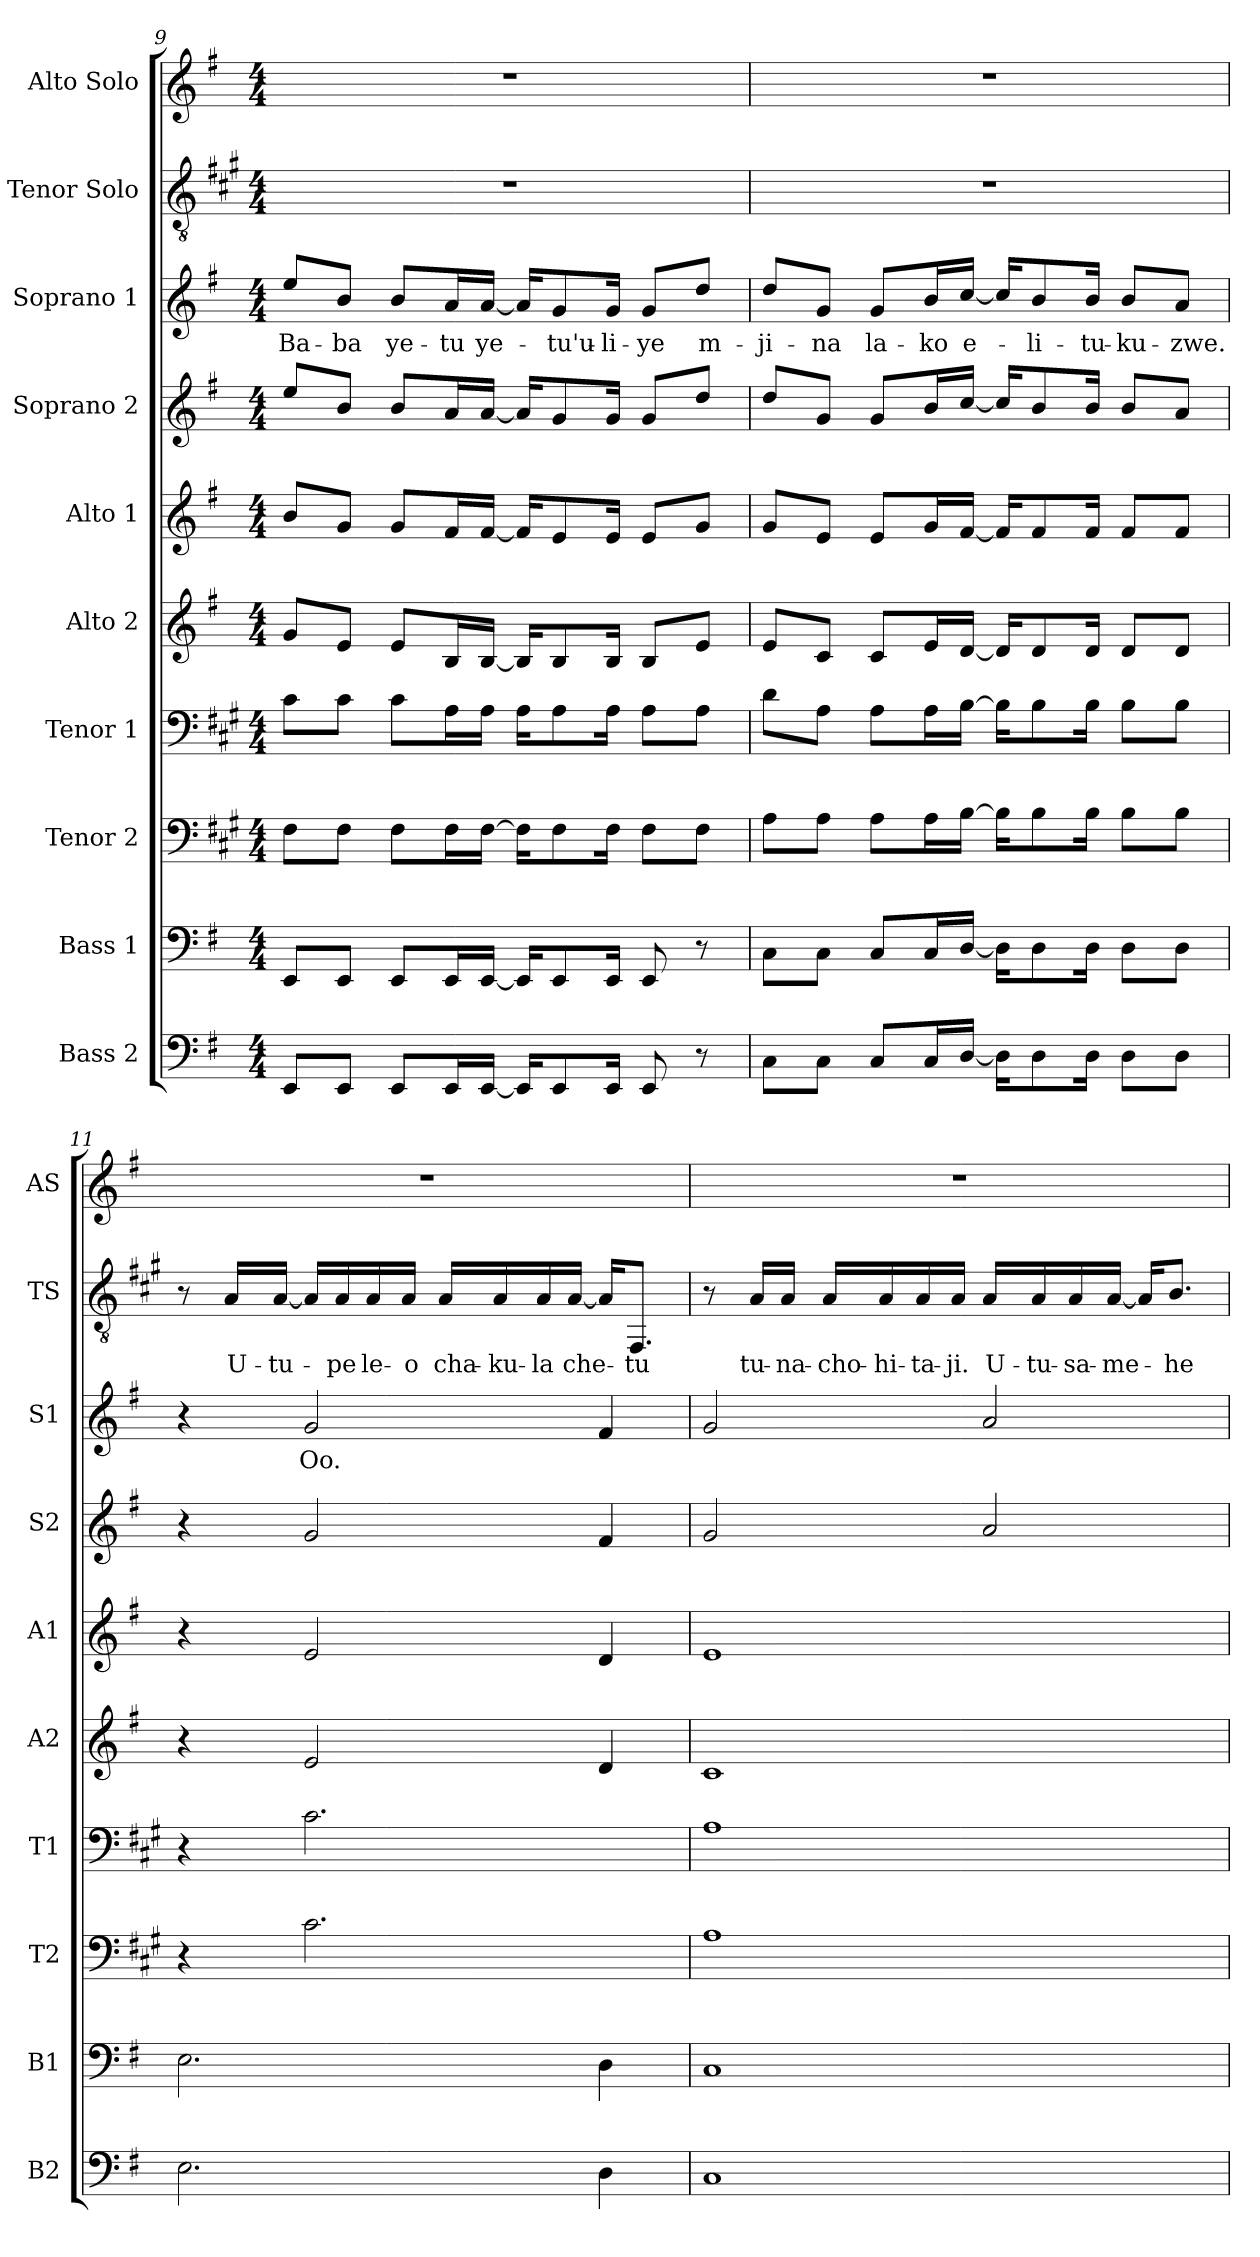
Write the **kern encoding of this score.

**kern	**kern	**kern	**kern	**kern	**kern	**kern	**kern	**text	**kern	**text	**kern
*part10	*part9	*part8	*part7	*part6	*part5	*part4	*part3	*part3	*part2	*part2	*part1
*staff10	*staff9	*staff8	*staff7	*staff6	*staff5	*staff4	*staff3	*staff3	*staff2	*staff2	*staff1
*I"Bass 2	*I"Bass 1	*I"Tenor 2	*I"Tenor 1	*I"Alto 2	*I"Alto 1	*I"Soprano 2	*I"Soprano 1	*	*I"Tenor Solo	*	*I"Alto Solo
*I'B2	*I'B1	*I'T2	*I'T1	*I'A2	*I'A1	*I'S2	*I'S1	*	*I'TS	*	*I'AS
!!LO:PB:g=z
*clefF4	*clefF4	*clefF4	*clefF4	*clefG2	*clefG2	*clefG2	*clefG2	*	*clefGv2	*	*clefG2
*	*	*ITrd1c2	*ITrd1c2	*	*	*	*	*	*ITrd1c2	*	*
*k[f#]	*k[f#]	*k[f#]	*k[f#]	*k[f#]	*k[f#]	*k[f#]	*k[f#]	*	*k[f#]	*	*k[f#]
*M4/4	*M4/4	*M4/4	*M4/4	*M4/4	*M4/4	*M4/4	*M4/4	*	*M4/4	*	*M4/4
=9	=9	=9	=9	=9	=9	=9	=9	=9	=9	=9	=9
8EE/L	8EE/L	8E\L	8B\L	8g/L	8b/L	8ee/L	8ee/L	Ba-	1r	.	1r
8EE/J	8EE/J	8E\J	8B\J	8e/J	8g/J	8b/J	8b/J	-ba	.	.	.
8EE/L	8EE/L	8E\L	8B\L	8e/L	8g/L	8b/L	8b/L	ye-	.	.	.
16EE/L	16EE/L	16E\L	16G\L	16B/L	16f#/L	16a/L	16a/L	-tu	.	.	.
[16EE/JJ	[16EE/JJ	[16E\JJ	16G\JJ	[16B/JJ	[16f#/JJ	[16a/JJ	[16a/JJ	ye-	.	.	.
16EE/KL]	16EE/KL]	16E\KL]	16G\KL	16B/KL]	16f#/KL]	16a/KL]	16a/KL]	.	.	.	.
8EE/	8EE/	8E\	8G\	8B/	8e/	8g/	8g/	-tu'u-	.	.	.
16EE/Jk	16EE/Jk	16E\Jk	16G\Jk	16B/Jk	16e/Jk	16g/Jk	16g/Jk	-li-	.	.	.
8EE/	8EE/	8E\L	8G\L	8B/L	8e/L	8g/L	8g/L	-ye	.	.	.
8r	8r	8E\J	8G\J	8e/J	8g/J	8dd/J	8dd/J	m-	.	.	.
=10	=10	=10	=10	=10	=10	=10	=10	=10	=10	=10	=10
8C\L	8C\L	8G\L	8c\L	8e/L	8g/L	8dd/L	8dd/L	-ji-	1r	.	1r
8C\J	8C\J	8G\J	8G\J	8c/J	8e/J	8g/J	8g/J	-na	.	.	.
8C/L	8C/L	8G\L	8G\L	8c/L	8e/L	8g/L	8g/L	la-	.	.	.
16C/L	16C/L	16G\L	16G\L	16e/L	16g/L	16b/L	16b/L	-ko	.	.	.
[16D/JJ	[16D/JJ	[16A\JJ	[16A\JJ	[16d/JJ	[16f#/JJ	[16cc/JJ	[16cc/JJ	e-	.	.	.
16D\KL]	16D\KL]	16A\KL]	16A\KL]	16d/KL]	16f#/KL]	16cc/KL]	16cc/KL]	.	.	.	.
8D\	8D\	8A\	8A\	8d/	8f#/	8b/	8b/	-li-	.	.	.
16D\Jk	16D\Jk	16A\Jk	16A\Jk	16d/Jk	16f#/Jk	16b/Jk	16b/Jk	-tu-	.	.	.
8D\L	8D\L	8A\L	8A\L	8d/L	8f#/L	8b/L	8b/L	-ku-	.	.	.
8D\J	8D\J	8A\J	8A\J	8d/J	8f#/J	8a/J	8a/J	-zwe.	.	.	.
!!LO:PB:g=z
=11	=11	=11	=11	=11	=11	=11	=11	=11	=11	=11	=11
2.E\	2.E\	4r	4r	4r	4r	4r	4r	.	8r	.	1r
.	.	.	.	.	.	.	.	.	16G/LL	U-	.
.	.	.	.	.	.	.	.	.	[16G/JJ	-tu-	.
.	.	2.B\	2.B\	2e/	2e/	2g/	2g/	Oo.	16G/LL]	.	.
.	.	.	.	.	.	.	.	.	16G/	-pe	.
.	.	.	.	.	.	.	.	.	16G/	le-	.
.	.	.	.	.	.	.	.	.	16G/JJ	-o	.
.	.	.	.	.	.	.	.	.	16G/LL	cha-	.
.	.	.	.	.	.	.	.	.	16G/	-ku-	.
.	.	.	.	.	.	.	.	.	16G/	-la	.
.	.	.	.	.	.	.	.	.	[16G/JJ	che-	.
4D\	4D\	.	.	4d/	4d/	4f#/	4f#/	.	16G/KL]	.	.
.	.	.	.	.	.	.	.	.	8.EE/J	-tu	.
=12	=12	=12	=12	=12	=12	=12	=12	=12	=12	=12	=12
1C	1C	1G	1G	1c	1e	2g/	2g/	.	8r	.	1r
.	.	.	.	.	.	.	.	.	16G/LL	tu-	.
.	.	.	.	.	.	.	.	.	16G/JJ	-na-	.
.	.	.	.	.	.	.	.	.	16G/LL	-cho-	.
.	.	.	.	.	.	.	.	.	16G/	-hi-	.
.	.	.	.	.	.	.	.	.	16G/	-ta-	.
.	.	.	.	.	.	.	.	.	16G/JJ	-ji.	.
.	.	.	.	.	.	2a/	2a/	.	16G/LL	U-	.
.	.	.	.	.	.	.	.	.	16G/	-tu-	.
.	.	.	.	.	.	.	.	.	16G/	-sa-	.
.	.	.	.	.	.	.	.	.	[16G/JJ	-me-	.
.	.	.	.	.	.	.	.	.	16G/KL]	.	.
.	.	.	.	.	.	.	.	.	8.A/J	-he	.
=	=	=	=	=	=	=	=	=	=	=	=
*-	*-	*-	*-	*-	*-	*-	*-	*-	*-	*-	*-
